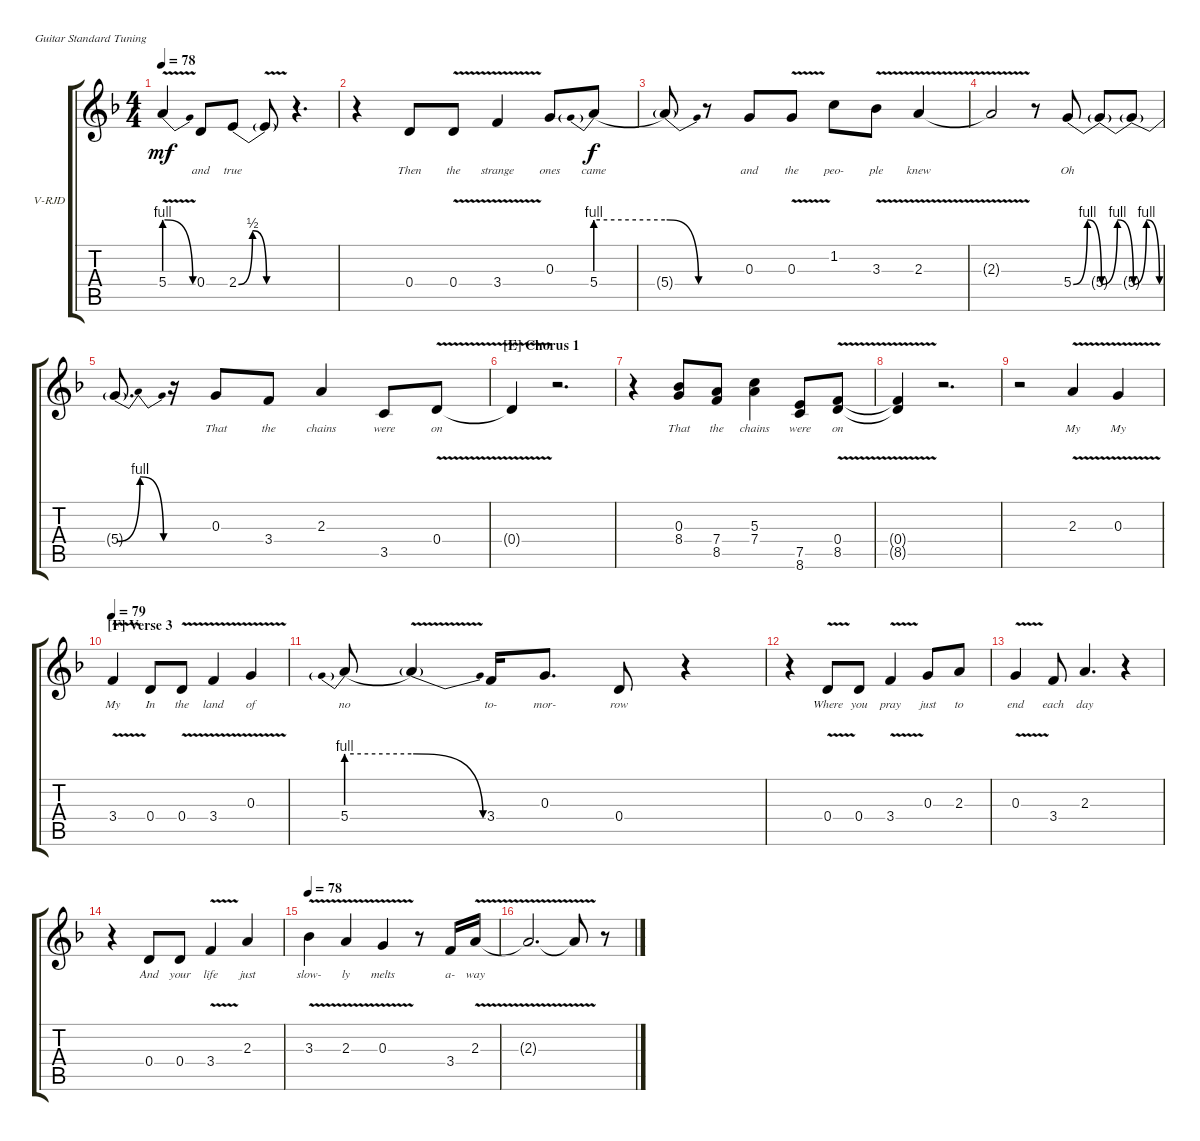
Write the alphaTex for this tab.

\bracketExtendMode groupsimilarinstruments
\firstSystemTrackNameOrientation horizontal
\otherSystemsTrackNameOrientation horizontal
\track ("Ronnie James Dio" "V-RJD") {instrument electricguitarclean}
\staff {score tabs}
\tuning (E4 B3 G3 D3 A2 E2)
\ts (4 4)
\tempo 78
\clef g2
\scale
0.216443
\ks dminor
5.4{be (release 0 4 15 0) v t}.4{lyrics (0 "") lyrics (1 "") lyrics (2 "") lyrics (3 "") lyrics (4 "") dy mf} 0.4.8{lyrics (0 "and") lyrics (1 "") lyrics (2 "") lyrics (3 "") lyrics (4 "")} 2.4{be (bendrelease 0 0 4.2 2 37.199999999999996 2 46.199999999999996 0)}.8{lyrics (0 "true") lyrics (1 "") lyrics (2 "") lyrics (3 "") lyrics (4 "")} 2.4{be (hold 0 0 60 0) v t}.8{lyrics (0 "") lyrics (1 "") lyrics (2 "") lyrics (3 "") lyrics (4 "")} r.4{d} |
\scale
0.293185 r.4 0.4.8{lyrics (0 "Then") lyrics (1 "") lyrics (2 "") lyrics (3 "") lyrics (4 "")} 0.4{v}.8{lyrics (0 "the") lyrics (1 "") lyrics (2 "") lyrics (3 "") lyrics (4 "")} 3.4{v}.4{lyrics (0 "strange") lyrics (1 "") lyrics (2 "") lyrics (3 "") lyrics (4 "")} 0.3.8{lyrics (0 "ones") lyrics (1 "") lyrics (2 "") lyrics (3 "") lyrics (4 "")} 5.4{be (prebend 0 4 60 4)}.8{lyrics (0 "came") lyrics (1 "") lyrics (2 "") lyrics (3 "") lyrics (4 "") dy f} |
\scale
0.240354 5.4{be (release 0 4 6.6 0) t}.8{lyrics (0 "") lyrics (1 "") lyrics (2 "") lyrics (3 "") lyrics (4 "")} r.8 0.3.8{lyrics (0 "and") lyrics (1 "") lyrics (2 "") lyrics (3 "") lyrics (4 "")} 0.3{v}.8{lyrics (0 "the") lyrics (1 "") lyrics (2 "") lyrics (3 "") lyrics (4 "")} 1.2.8{lyrics (0 "peo-") lyrics (1 "") lyrics (2 "") lyrics (3 "") lyrics (4 "")} 3.3{v}.8{lyrics (0 "ple") lyrics (1 "") lyrics (2 "") lyrics (3 "") lyrics (4 "")} 2.3{v}.4{lyrics (0 "knew") lyrics (1 "") lyrics (2 "") lyrics (3 "") lyrics (4 "")} |
\scale
0.201278 2.3{v t}.2{lyrics (0 "") lyrics (1 "") lyrics (2 "") lyrics (3 "") lyrics (4 "")} r.8 5.4{be (bendrelease 0 0 0.6 4 54.6 4 59.4 0)}.8{lyrics (0 "Oh") lyrics (1 "") lyrics (2 "") lyrics (3 "") lyrics (4 "")} 5.4{be (bendrelease 0 0 10.2 4 52.8 4 59.4 0) t}.8{lyrics (0 "") lyrics (1 "") lyrics (2 "") lyrics (3 "") lyrics (4 "")} 5.4{be (bendrelease 0 0 10.2 4 54 4 59.4 0) t}.8{lyrics (0 "") lyrics (1 "") lyrics (2 "") lyrics (3 "") lyrics (4 "")} |
\scale
0.265176 5.4{be (bendrelease 0 0 10.2 4 37.8 4 59.4 0) t}.8{d lyrics (0 "") lyrics (1 "") lyrics (2 "") lyrics (3 "") lyrics (4 "")} r.16 0.3.8{lyrics (0 "That") lyrics (1 "") lyrics (2 "") lyrics (3 "") lyrics (4 "")} 3.4.8{lyrics (0 "the") lyrics (1 "") lyrics (2 "") lyrics (3 "") lyrics (4 "")} 2.3.4{lyrics (0 "chains") lyrics (1 "") lyrics (2 "") lyrics (3 "") lyrics (4 "")} 3.5.8{lyrics (0 "were") lyrics (1 "") lyrics (2 "") lyrics (3 "") lyrics (4 "")} 0.4{v}.8{lyrics (0 "on") lyrics (1 "") lyrics (2 "") lyrics (3 "") lyrics (4 "")} |
\section ("E" "Chorus 1")
0.4{v t}.4{lyrics (0 "") lyrics (1 "") lyrics (2 "") lyrics (3 "") lyrics (4 "")} r.2{d} |
r.4 (0.3 8.4).8{lyrics (0 "That") lyrics (1 "") lyrics (2 "") lyrics (3 "") lyrics (4 "")} (7.4 8.5).8{lyrics (0 "the") lyrics (1 "") lyrics (2 "") lyrics (3 "") lyrics (4 "")} (5.3 7.4).4{lyrics (0 "chains") lyrics (1 "") lyrics (2 "") lyrics (3 "") lyrics (4 "")} (7.5 8.6).8{lyrics (0 "were") lyrics (1 "") lyrics (2 "") lyrics (3 "") lyrics (4 "")} (0.4{v} 8.5{v}).8{lyrics (0 "on") lyrics (1 "") lyrics (2 "") lyrics (3 "") lyrics (4 "")} |
(8.5{v t} 0.4{v t}).4{lyrics (0 "") lyrics (1 "") lyrics (2 "") lyrics (3 "") lyrics (4 "")} r.2{d} |
r.2 2.3{v}.4{lyrics (0 "My") lyrics (1 "") lyrics (2 "") lyrics (3 "") lyrics (4 "")} 0.3{v}.4{lyrics (0 "My") lyrics (1 "") lyrics (2 "") lyrics (3 "") lyrics (4 "")} |
\section ("F" "Verse 3")
\tempo 79
\scale
0.279514 3.4{v}.4{lyrics (0 "My") lyrics (1 "") lyrics (2 "") lyrics (3 "") lyrics (4 "")} 0.4.8{lyrics (0 "In") lyrics (1 "") lyrics (2 "") lyrics (3 "") lyrics (4 "")} 0.4{v}.8{lyrics (0 "the") lyrics (1 "") lyrics (2 "") lyrics (3 "") lyrics (4 "")} 3.4{v}.4{lyrics (0 "land") lyrics (1 "") lyrics (2 "") lyrics (3 "") lyrics (4 "")} 0.3{v}.4{lyrics (0 "of") lyrics (1 "") lyrics (2 "") lyrics (3 "") lyrics (4 "")} |
\scale
0.256504 5.4{be (prebend 0 4 60 4)}.8{lyrics (0 "no") lyrics (1 "") lyrics (2 "") lyrics (3 "") lyrics (4 "")} 5.4{be (release 0 4 2.4 0) v t}.4{lyrics (0 "") lyrics (1 "") lyrics (2 "") lyrics (3 "") lyrics (4 "")} 3.4.16{lyrics (0 "to-") lyrics (1 "") lyrics (2 "") lyrics (3 "") lyrics (4 "")} 0.3.8{d lyrics (0 "mor-") lyrics (1 "") lyrics (2 "") lyrics (3 "") lyrics (4 "")} 0.4.8{lyrics (0 "row") lyrics (1 "") lyrics (2 "") lyrics (3 "") lyrics (4 "")} r.4 |
\scale
0.268791 r.4 0.4{v}.8{lyrics (0 "Where") lyrics (1 "") lyrics (2 "") lyrics (3 "") lyrics (4 "")} 0.4.8{lyrics (0 "you") lyrics (1 "") lyrics (2 "") lyrics (3 "") lyrics (4 "")} 3.4{v}.4{lyrics (0 "pray") lyrics (1 "") lyrics (2 "") lyrics (3 "") lyrics (4 "")} 0.3.8{lyrics (0 "just") lyrics (1 "") lyrics (2 "") lyrics (3 "") lyrics (4 "")} 2.3.8{lyrics (0 "to") lyrics (1 "") lyrics (2 "") lyrics (3 "") lyrics (4 "")} |
\scale
0.195354 0.3{v}.4{lyrics (0 "end") lyrics (1 "") lyrics (2 "") lyrics (3 "") lyrics (4 "")} 3.4.8{lyrics (0 "each") lyrics (1 "") lyrics (2 "") lyrics (3 "") lyrics (4 "")} 2.3.4{d lyrics (0 "day") lyrics (1 "") lyrics (2 "") lyrics (3 "") lyrics (4 "")} r.4 |
r.4 0.4.8{lyrics (0 "And") lyrics (1 "") lyrics (2 "") lyrics (3 "") lyrics (4 "")} 0.4.8{lyrics (0 "your") lyrics (1 "") lyrics (2 "") lyrics (3 "") lyrics (4 "")} 3.4{v}.4{lyrics (0 "life") lyrics (1 "") lyrics (2 "") lyrics (3 "") lyrics (4 "")} 2.3.4{lyrics (0 "just") lyrics (1 "") lyrics (2 "") lyrics (3 "") lyrics (4 "")} |
\tempo 78
3.3{v}.4{lyrics (0 "slow-") lyrics (1 "") lyrics (2 "") lyrics (3 "") lyrics (4 "")} 2.3{v}.4{lyrics (0 "ly") lyrics (1 "") lyrics (2 "") lyrics (3 "") lyrics (4 "")} 0.3{v}.4{lyrics (0 "melts") lyrics (1 "") lyrics (2 "") lyrics (3 "") lyrics (4 "")} r.8 3.4.16{lyrics (0 "a-") lyrics (1 "") lyrics (2 "") lyrics (3 "") lyrics (4 "")} 2.3{v}.16{lyrics (0 "way") lyrics (1 "") lyrics (2 "") lyrics (3 "") lyrics (4 "")} |
2.3{v t}.2{d lyrics (0 "") lyrics (1 "") lyrics (2 "") lyrics (3 "") lyrics (4 "")} 2.3{v t}.8{lyrics (0 "") lyrics (1 "") lyrics (2 "") lyrics (3 "") lyrics (4 "")} r.8
